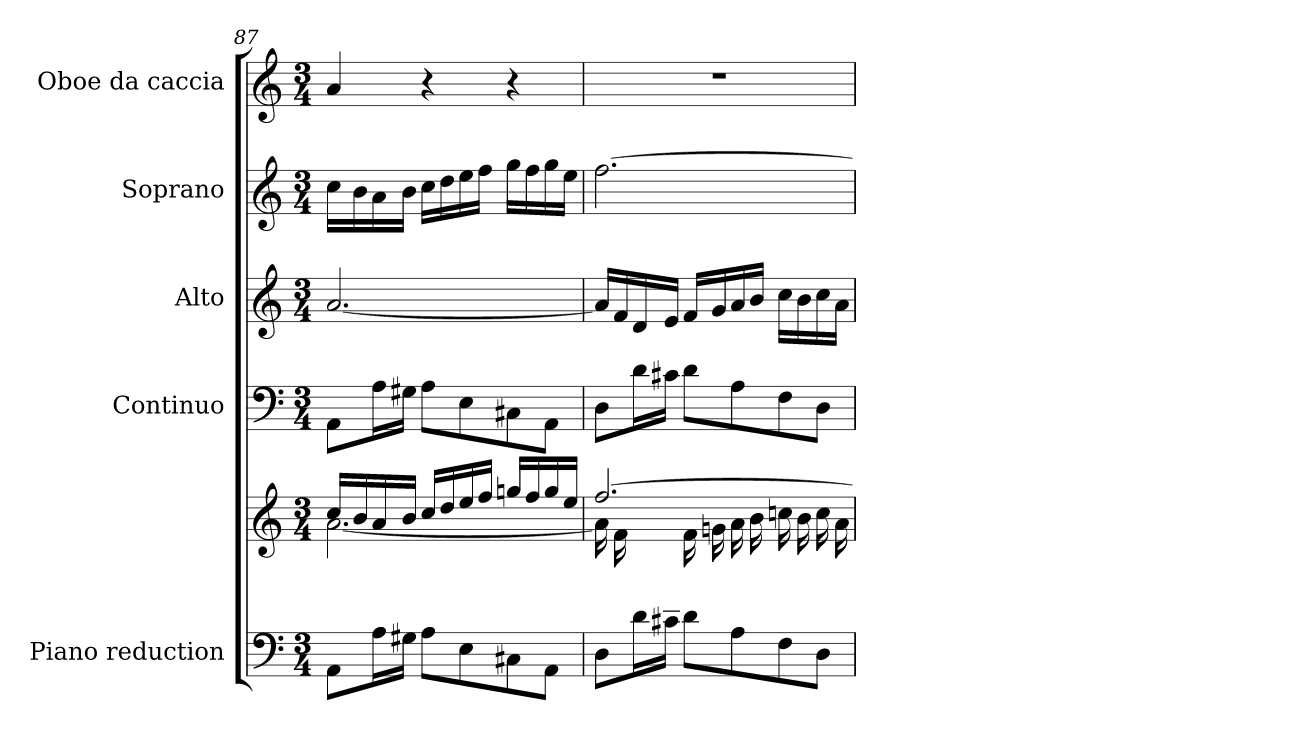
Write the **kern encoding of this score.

**kern	**kern	**kern	**kern	**kern	**kern
*part5	*part5	*part4	*part3	*part2	*part1
*staff6	*staff5	*staff4	*staff3	*staff2	*staff1
*I"Piano reduction	*	*I"Continuo	*I"Alto	*I"Soprano	*I"Oboe da caccia
*I'Pno	*	*	*	*	*I'Ob
*clefF4	*clefG2	*clefF4	*clefG2	*clefG2	*clefG2
*k[]	*k[]	*k[]	*k[]	*k[]	*k[]
*M3/4	*M3/4	*M3/4	*M3/4	*M3/4	*M3/4
=87	=87	=87	=87	=87	=87
*	*^	*	*	*	*
8AA\L	16cc/LL	[2.a\	8AA\L	[2.a/	16cc\LL	4a/
.	16b/	.	.	.	16b\	.
16A\L	16a/	.	16A\L	.	16a\	.
16G#X\JJ	16b/JJ	.	16G#X\JJ	.	16b\JJ	.
8A\L	16cc/LL	.	8A\L	.	16cc\LL	4r
.	16dd/	.	.	.	16dd\	.
8E\	16ee/	.	8E\	.	16ee\	.
.	16ff/JJ	.	.	.	16ff\JJ	.
8C#X\	16ggn/LL	.	8C#X\	.	16gg\LL	4r
.	16ff/	.	.	.	16ff\	.
8AA\J	16gg/	.	8AA\J	.	16gg\	.
.	16ee/JJ	.	.	.	16ee\JJ	.
=88	=88	=88	=88	=88	=88	=88
*^	*	*	*	*	*	*
8ryy	8D\L	[2.ff/	16a\LL]	8D\L	16a/LL]	[2.ff\	2.r
.	.	.	16f\	.	16f/	.	.
16d/	16d\L	.	8ryy	16d\L	16d/	.	.
16e/JJ	16c#X\JJ	.	.	16c#X\JJ	16e/JJ	.	.
2ryy	8d\L	.	16f\LL	8d\L	16f/LL	.	.
.	.	.	16gn\	.	16g/	.	.
.	8A\	.	16a\	8A\	16a/	.	.
.	.	.	16b\JJ	.	16b/JJ	.	.
.	8F\	.	16ccn\LL	8F\	16cc\LL	.	.
.	.	.	16b\	.	16b\	.	.
.	8D\J	.	16cc\	8D\J	16cc\	.	.
.	.	.	16a\JJ	.	16a\JJ	.	.
*v	*v	*	*	*	*	*	*
*	*v	*v	*	*	*	*
=	=	=	=	=	=
*-	*-	*-	*-	*-	*-
